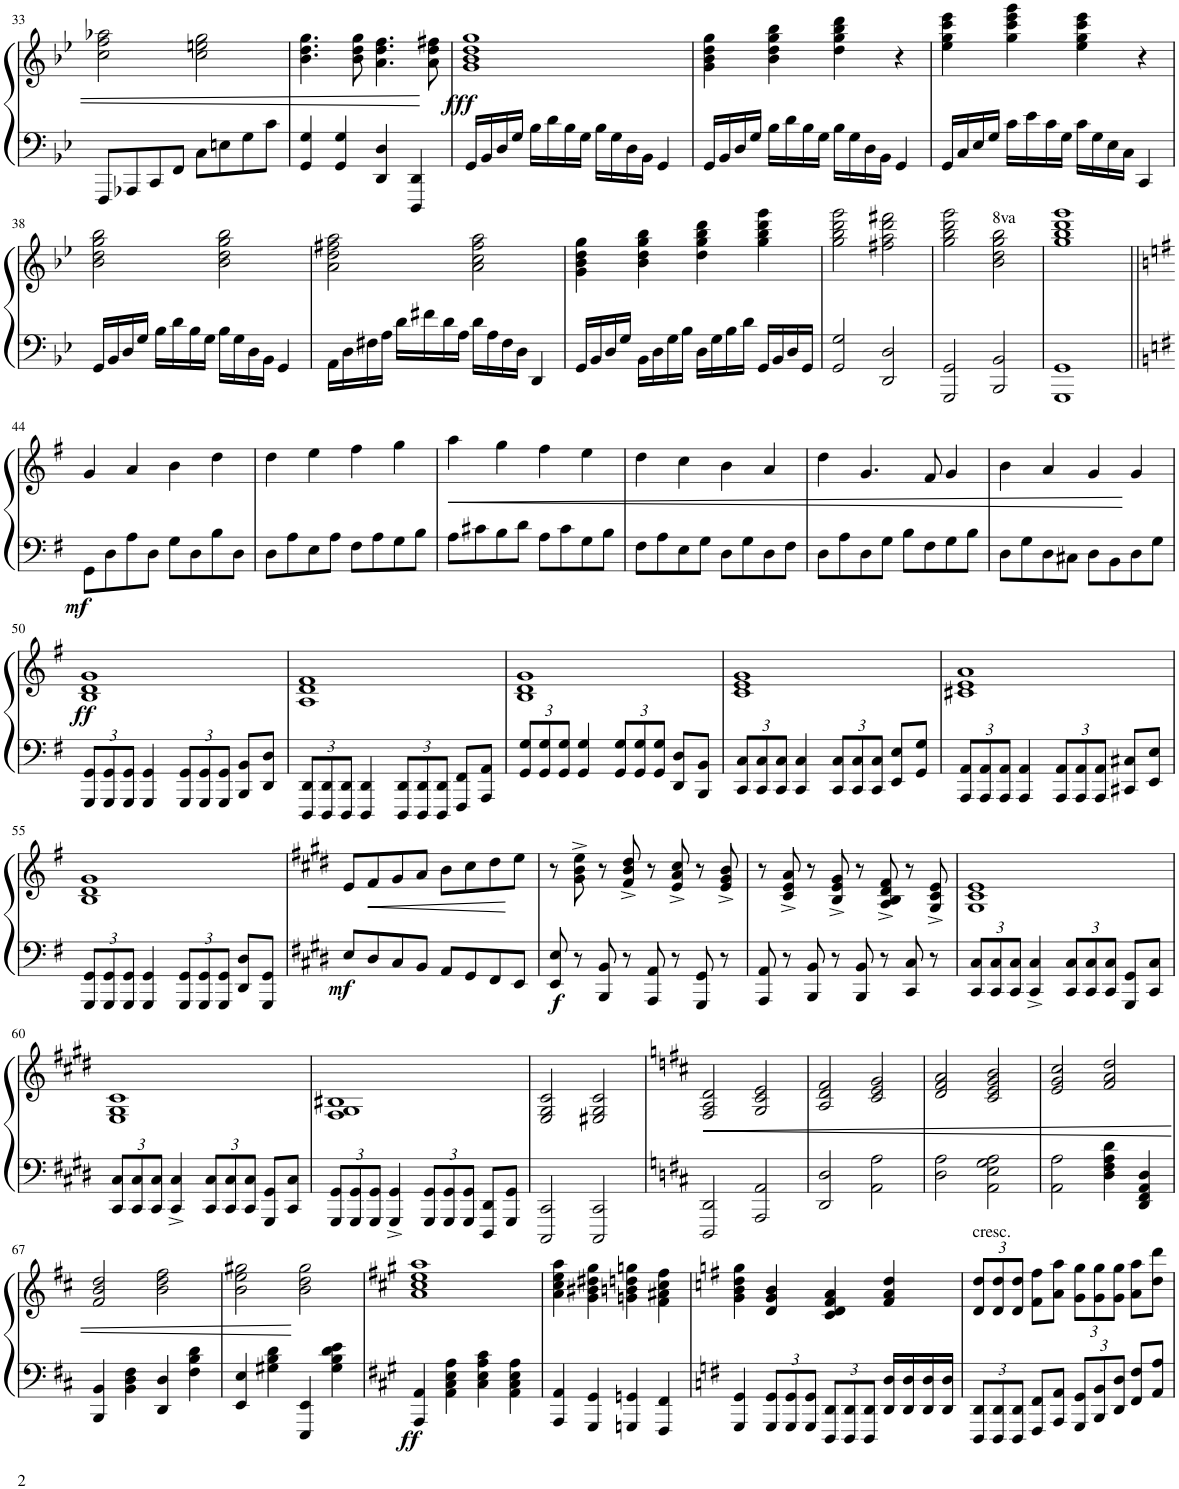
**kern	**kern	**dynam
*part1	*part1	*part1
*staff2	*staff1	*staff1/2
*I"Piano	*	*
*I'Pno	*	*
!!LO:PB:g=z
*clefF4	*clefG2	*
*k[b-e-]	*k[b-e-]	*
*M4/4	*M4/4	*
=33	=33	=33
8FFF/L	2cc\ 2ff\ 2aa-X\	.
8AAA-X/	.	.
8CC/	.	.
8FF/J	.	.
8C\L	2cc\ 2een\ 2gg\	.
8En\	.	.
8G\	.	.
8c\J	.	.
=34	=34	=34
4GG/ 4G/	4.b-\ 4.dd\ 4.gg\	.
4GG/ 4G/	.	.
.	8b-\ 8dd\ 8gg\	.
4DD/ 4D/	4.a\ 4.dd\ 4.ff\	.
4DDD/ 4DD/	.	.
.	8a\ 8dd\ 8ff#X\	.
=35	=35	=35
!	!	!LO:DY:b
16GG/LL	1g 1b- 1dd 1gg	fff
16BB-/	.	.
16D/	.	.
16G/JJ	.	.
16B-\LL	.	.
16d\	.	.
16B-\	.	.
16G\JJ	.	.
16B-\LL	.	.
16G\	.	.
16D\	.	.
16BB-\JJ	.	.
4GG/	.	.
=36	=36	=36
16GG/LL	4g\ 4b-\ 4dd\ 4gg\	.
16BB-/	.	.
16D/	.	.
16G/JJ	.	.
16B-\LL	4b-\ 4dd\ 4gg\ 4bb-\	.
16d\	.	.
16B-\	.	.
16G\JJ	.	.
16B-\LL	4dd\ 4gg\ 4bb-\ 4ddd\	.
16G\	.	.
16D\	.	.
16BB-\JJ	.	.
4GG/	4r	.
=37	=37	=37
16GG/LL	4ee-\ 4gg\ 4ccc\ 4eee-\	.
16C/	.	.
16E-/	.	.
16G/JJ	.	.
16c\LL	4gg\ 4ccc\ 4eee-\ 4ggg\	.
16e-\	.	.
16c\	.	.
16G\JJ	.	.
16c\LL	4ee-\ 4gg\ 4ccc\ 4eee-\	.
16G\	.	.
16E-\	.	.
16C\JJ	.	.
4CC/	4r	.
!!LO:LB:g=z
=38	=38	=38
16GG/LL	2b-\ 2dd\ 2gg\ 2bb-\	.
16BB-/	.	.
16D/	.	.
16G/JJ	.	.
16B-\LL	.	.
16d\	.	.
16B-\	.	.
16G\JJ	.	.
16B-\LL	2b-\ 2dd\ 2gg\ 2bb-\	.
16G\	.	.
16D\	.	.
16BB-\JJ	.	.
4GG/	.	.
=39	=39	=39
16AA\LL	2a\ 2dd\ 2ff#X\ 2aa\	.
16D\	.	.
16F#X\	.	.
16A\JJ	.	.
16d\LL	.	.
16f#X\	.	.
16d\	.	.
16A\JJ	.	.
16d\LL	2a\ 2cc\ 2ff#\ 2aa\	.
16A\	.	.
16F#\	.	.
16D\JJ	.	.
4DD/	.	.
=40	=40	=40
16GG/LL	4g\ 4b-\ 4dd\ 4gg\	.
16BB-/	.	.
16D/	.	.
16G/JJ	.	.
16BB-\LL	4b-\ 4dd\ 4gg\ 4bb-\	.
16D\	.	.
16G\	.	.
16B-\JJ	.	.
16D\LL	4dd\ 4gg\ 4bb-\ 4ddd\	.
16G\	.	.
16B-\	.	.
16d\JJ	.	.
16GG/LL	4gg\ 4bb-\ 4ddd\ 4ggg\	.
16BB-/	.	.
16D/	.	.
16GG/JJ	.	.
=41	=41	=41
2GG/ 2G/	2gg\ 2bb-\ 2ddd\ 2ggg\	.
2DD/ 2D/	2ff#X\ 2aa\ 2ddd\ 2fff#X\	.
=42	=42	=42
2GGG/ 2GG/	2gg\ 2bb-\ 2ddd\ 2ggg\	.
*	*8va	*
2BBB-/ 2BB-/	2bb-\ 2ddd\ 2ggg\ 2bbb-\	.
=43	=43	=43
*	*X8va	*
1GGG 1GG	1gg 1bb- 1ddd 1ggg	.
!!LO:LB:g=z
=44||	=44||	=44||
*k[f#]	*k[f#]	*
!	!	!LO:DY:b=2
8GG\L	4g/	mf
8D\	.	.
8A\	4a/	.
8D\J	.	.
8G\L	4b\	.
8D\	.	.
8B\	4dd\	.
8D\J	.	.
=45	=45	=45
8D\L	4dd\	.
8A\	.	.
8E\	4ee\	.
8A\J	.	.
8F#\L	4ff#\	.
8A\	.	.
8G\	4gg\	.
8B\J	.	.
=46	=46	=46
!	!	!LO:HP:b
8A\L	4aa\	<
8c#X\	.	.
8B\	4gg\	.
8d\J	.	.
8A\L	4ff#\	.
8c#\	.	.
8G\	4ee\	.
8B\J	.	.
=47	=47	=47
8F#\L	4dd\	.
8A\	.	.
8E\	4cc\	.
8G\J	.	.
8D\L	4b\	.
8G\	.	.
8D\	4a/	.
8F#\J	.	.
=48	=48	=48
8D\L	4dd\	.
8A\	.	.
8D\	4.g/	.
8G\J	.	.
8B\L	.	.
8F#\	8f#/	.
8G\	4g/	.
8B\J	.	.
=49	=49	=49
8D\L	4b\	.
8G\	.	.
8D\	4a/	.
8C#X\J	.	.
8D\L	4g/	.
8BB\	.	.
8D\	4g/	[
8G\J	.	.
!!LO:LB:g=z
=50	=50	=50
*Xbrackettup	*	*
!	!	!LO:DY:b
12GGG/ 12GG/L	1B 1d 1g	ff
12GGG/ 12GG/	.	.
12GGG/ 12GG/J	.	.
4GGG/ 4GG/	.	.
12GGG/ 12GG/L	.	.
12GGG/ 12GG/	.	.
12GGG/ 12GG/J	.	.
8BBB/ 8BB/L	.	.
8DD/ 8D/J	.	.
=51	=51	=51
12DDD/ 12DD/L	1A 1d 1f#	.
12DDD/ 12DD/	.	.
12DDD/ 12DD/J	.	.
4DDD/ 4DD/	.	.
12DDD/ 12DD/L	.	.
12DDD/ 12DD/	.	.
12DDD/ 12DD/J	.	.
8FFF#/ 8FF#/L	.	.
8AAA/ 8AA/J	.	.
=52	=52	=52
12GG/ 12G/L	1B 1d 1g	.
12GG/ 12G/	.	.
12GG/ 12G/J	.	.
4GG/ 4G/	.	.
12GG/ 12G/L	.	.
12GG/ 12G/	.	.
12GG/ 12G/J	.	.
8DD/ 8D/L	.	.
8BBB/ 8BB/J	.	.
=53	=53	=53
12CC/ 12C/L	1c 1e 1g	.
12CC/ 12C/	.	.
12CC/ 12C/J	.	.
4CC/ 4C/	.	.
12CC/ 12C/L	.	.
12CC/ 12C/	.	.
12CC/ 12C/J	.	.
8EE/ 8E/L	.	.
8GG/ 8G/J	.	.
=54	=54	=54
12AAA/ 12AA/L	1c#X 1e 1a	.
12AAA/ 12AA/	.	.
12AAA/ 12AA/J	.	.
4AAA/ 4AA/	.	.
12AAA/ 12AA/L	.	.
12AAA/ 12AA/	.	.
12AAA/ 12AA/J	.	.
8CC#X/ 8C#X/L	.	.
8EE/ 8E/J	.	.
!!LO:LB:g=z
=55	=55	=55
12GGG/ 12GG/L	1B 1d 1g	.
12GGG/ 12GG/	.	.
12GGG/ 12GG/J	.	.
4GGG/ 4GG/	.	.
12GGG/ 12GG/L	.	.
12GGG/ 12GG/	.	.
12GGG/ 12GG/J	.	.
8DD/ 8D/L	.	.
8GGG/ 8GG/J	.	.
=56	=56	=56
*k[f#c#g#d#]	*k[f#c#g#d#]	*
!	!	!LO:DY:b=2
8E/L	8e/L	mf
!	!	!LO:HP:b
8D#/	8f#/	<
8C#/	8g#/	.
8BB/J	8a/J	.
8AA/L	8b\L	.
8GG#/	8cc#\	.
8FF#/	8dd#\	.
8EE/J	8ee\J	[
=57	=57	=57
!	!	!LO:DY:b=2
8EE/ 8E/	8r	f
8r	8g#\^ 8b\^ 8ee\^	.
8BBB/ 8BB/	8r	.
8r	8f#/^ 8b/^ 8dd#/^	.
8AAA/ 8AA/	8r	.
8r	8e/^ 8a/^ 8cc#/^	.
8GGG#/ 8GG#/	8r	.
8r	8e/^ 8g#/^ 8b/^	.
=58	=58	=58
8AAA/ 8AA/	8r	.
8r	8c#/^ 8e/^ 8a/^	.
8BBB/ 8BB/	8r	.
8r	8B/^ 8e/^ 8g#/^	.
8BBB/ 8BB/	8r	.
8r	8A/^ 8B/^ 8d#/^ 8f#/^	.
8CC#/ 8C#/	8r	.
8r	8G#/^ 8c#/^ 8e/^	.
=59	=59	=59
12CC#/ 12C#/L	1G# 1c# 1e	.
12CC#/ 12C#/	.	.
12CC#/ 12C#/J	.	.
4CC#/^ 4C#/^	.	.
12CC#/ 12C#/L	.	.
12CC#/ 12C#/	.	.
12CC#/ 12C#/J	.	.
8GGG#/ 8GG#/L	.	.
8CC#/ 8C#/J	.	.
!!LO:LB:g=z
=60	=60	=60
12CC#/ 12C#/L	1E 1G# 1c#	.
12CC#/ 12C#/	.	.
12CC#/ 12C#/J	.	.
4CC#/^ 4C#/^	.	.
12CC#/ 12C#/L	.	.
12CC#/ 12C#/	.	.
12CC#/ 12C#/J	.	.
8GGG#/ 8GG#/L	.	.
8CC#/ 8C#/J	.	.
=61	=61	=61
12GGG#/ 12GG#/L	1F# 1G# 1B#X	.
12GGG#/ 12GG#/	.	.
12GGG#/ 12GG#/J	.	.
4GGG#/^ 4GG#/^	.	.
12GGG#/ 12GG#/L	.	.
12GGG#/ 12GG#/	.	.
12GGG#/ 12GG#/J	.	.
8DDD#/ 8DD#/L	.	.
8GGG#/ 8GG#/J	.	.
=62	=62	=62
2CCC#/ 2CC#/	2E/ 2G#/ 2c#/	.
2CCC#/ 2CC#/	2E#X/ 2G#/ 2c#/	.
=63	=63	=63
*k[f#c#]	*k[f#c#]	*
!	!	!LO:HP:b
2DDD/ 2DD/	2F#/ 2A/ 2d/	<
2AAA/ 2AA/	2G/ 2c#/ 2e/	.
=64	=64	=64
2DD/ 2D/	2A/ 2d/ 2f#/	.
2AA\ 2A\	2c#/ 2e/ 2g/	.
=65	=65	=65
2D\ 2A\	2d/ 2f#/ 2a/	.
2AA\ 2E\ 2G\ 2A\	2c#/ 2e/ 2g/ 2b/	.
=66	=66	=66
2AA\ 2A\	2e/ 2g/ 2cc#/	.
4D\ 4F#\ 4A\ 4d\	2f#/ 2a/ 2dd/	.
4DD/ 4FF#/ 4AA/ 4D/	.	.
!!LO:LB:g=z
=67	=67	=67
4BBB/ 4BB/	2f#/ 2b/ 2dd/	.
4BB\ 4D\ 4F#\	.	.
4DD/ 4D/	2b\ 2dd\ 2ff#\	.
4F#\ 4B\ 4d\	.	.
=68	=68	=68
4EE/ 4E/	2b\ 2ee\ 2gg#X\	.
4G#X\ 4B\ 4d\	.	.
4EEE/ 4EE/	2b\ 2dd\ 2gg#\	[
4G#\ 4B\ 4d\ 4e\	.	.
=69	=69	=69
*k[f#c#g#]	*k[f#c#g#]	*
!	!	!LO:DY:b=2
4AAA/ 4AA/	1a 1cc# 1ee 1aa	ff
4AA\ 4C#\ 4E\ 4A\	.	.
4C#\ 4E\ 4A\ 4c#\	.	.
4AA\ 4C#\ 4E\ 4A\	.	.
=70	=70	=70
4AAA/ 4AA/	4a\ 4cc#\ 4ee\ 4aa\	.
4GGG#/ 4GG#/	4g#\ 4b#X\ 4dd#X\ 4gg#\	.
4GGGn/ 4GGn/	4gn\ 4bn\ 4ddn\ 4ggn\	.
4FFF#/ 4FF#/	4f#\ 4a#X\ 4cc#\ 4ff#\	.
=71	=71	=71
*k[f#]	*k[f#]	*
4GGG/ 4GG/	4g\ 4b\ 4dd\ 4gg\	.
12GGG/ 12GG/L	4d/ 4g/ 4b/	.
12GGG/ 12GG/	.	.
12GGG/ 12GG/J	.	.
12DDD/ 12DD/L	4c/ 4d/ 4f#/ 4a/	.
12DDD/ 12DD/	.	.
12DDD/ 12DD/J	.	.
16DD/ 16D/LL	4f#/ 4a/ 4dd/	.
16DD/ 16D/	.	.
16DD/ 16D/	.	.
16DD/ 16D/JJ	.	.
=72	=72	=72
*	*Xbrackettup	*
!	!LO:TX:a:t=cresc.	!
12DDD/ 12DD/L	12d/ 12dd/L	.
12DDD/ 12DD/	12d/ 12dd/	.
12DDD/ 12DD/J	12d/ 12dd/J	.
8FFF#/ 8FF#/L	8f#\ 8ff#\L	.
8AAA/ 8AA/J	8a\ 8aa\J	.
12GGG/ 12GG/L	12g\ 12gg\L	.
12BBB/ 12BB/	12g\ 12gg\	.
12DD/ 12D/J	12g\ 12gg\J	.
8FF#/ 8F#/L	8a\ 8aa\L	.
8AA/ 8A/J	8dd\ 8ddd\J	.
=	=	=
*-	*-	*-
